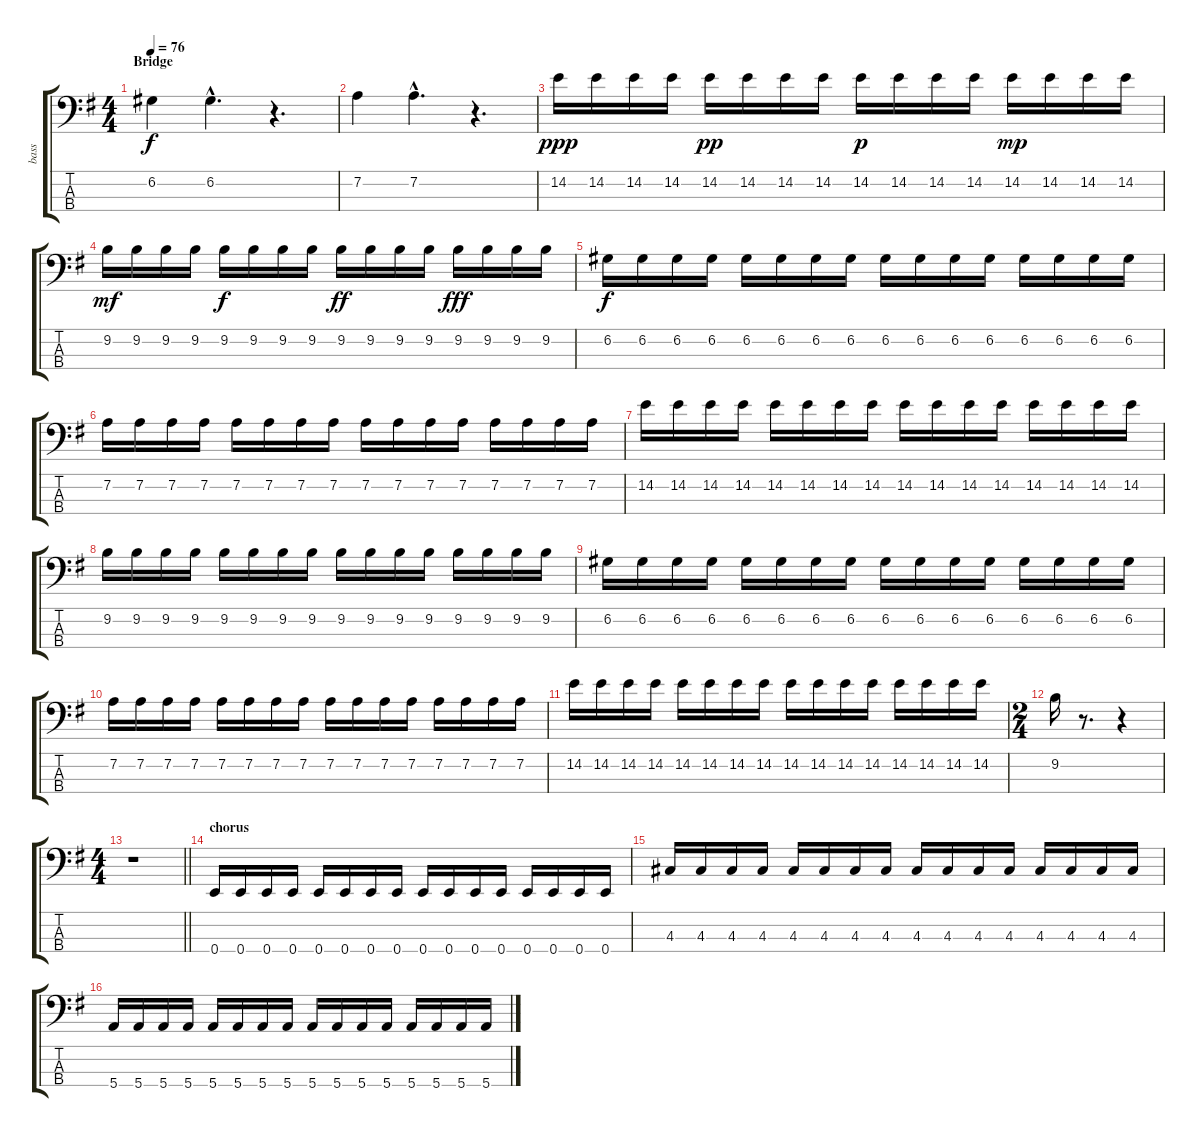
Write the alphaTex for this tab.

\track ("bass" "bass") {instrument electricbassfinger}
\staff {score tabs}
\tuning (G2 D2 A1 E1) {hide}
\ts (4 4)
\section ("" "Bridge")
\tempo 76
\clef f4
\ks eminor
6.2.4{dy f} 6.2{hac}.4{d} r.4{d} |
7.2.4 7.2{hac}.4{d} r.4{d} |
14.2.16{dy ppp} 14.2.16 14.2.16 14.2.16 14.2.16{dy pp} 14.2.16 14.2.16 14.2.16 14.2.16{dy p} 14.2.16 14.2.16 14.2.16 14.2.16{dy mp} 14.2.16 14.2.16 14.2.16 |
9.2.16{dy mf} 9.2.16 9.2.16 9.2.16 9.2.16{dy f} 9.2.16 9.2.16 9.2.16 9.2.16{dy ff} 9.2.16 9.2.16 9.2.16 9.2.16{dy fff} 9.2.16 9.2.16 9.2.16 |
6.2.16{dy f} 6.2.16 6.2.16 6.2.16 6.2.16 6.2.16 6.2.16 6.2.16 6.2.16 6.2.16 6.2.16 6.2.16 6.2.16 6.2.16 6.2.16 6.2.16 |
7.2.16 7.2.16 7.2.16 7.2.16 7.2.16 7.2.16 7.2.16 7.2.16 7.2.16 7.2.16 7.2.16 7.2.16 7.2.16 7.2.16 7.2.16 7.2.16 |
14.2.16 14.2.16 14.2.16 14.2.16 14.2.16 14.2.16 14.2.16 14.2.16 14.2.16 14.2.16 14.2.16 14.2.16 14.2.16 14.2.16 14.2.16 14.2.16 |
9.2.16 9.2.16 9.2.16 9.2.16 9.2.16 9.2.16 9.2.16 9.2.16 9.2.16 9.2.16 9.2.16 9.2.16 9.2.16 9.2.16 9.2.16 9.2.16 |
6.2.16 6.2.16 6.2.16 6.2.16 6.2.16 6.2.16 6.2.16 6.2.16 6.2.16 6.2.16 6.2.16 6.2.16 6.2.16 6.2.16 6.2.16 6.2.16 |
7.2.16 7.2.16 7.2.16 7.2.16 7.2.16 7.2.16 7.2.16 7.2.16 7.2.16 7.2.16 7.2.16 7.2.16 7.2.16 7.2.16 7.2.16 7.2.16 |
14.2.16 14.2.16 14.2.16 14.2.16 14.2.16 14.2.16 14.2.16 14.2.16 14.2.16 14.2.16 14.2.16 14.2.16 14.2.16 14.2.16 14.2.16 14.2.16 |
\ts (2 4)
9.2.16 r.8{d} r.4 |
\ts (4 4)
\barLineRight lightlight
r.1 |
\section ("" "chorus")
0.4.16 0.4.16 0.4.16 0.4.16 0.4.16 0.4.16 0.4.16 0.4.16 0.4.16 0.4.16 0.4.16 0.4.16 0.4.16 0.4.16 0.4.16 0.4.16 |
4.3.16 4.3.16 4.3.16 4.3.16 4.3.16 4.3.16 4.3.16 4.3.16 4.3.16 4.3.16 4.3.16 4.3.16 4.3.16 4.3.16 4.3.16 4.3.16 |
5.4.16 5.4.16 5.4.16 5.4.16 5.4.16 5.4.16 5.4.16 5.4.16 5.4.16 5.4.16 5.4.16 5.4.16 5.4.16 5.4.16 5.4.16 5.4.16
